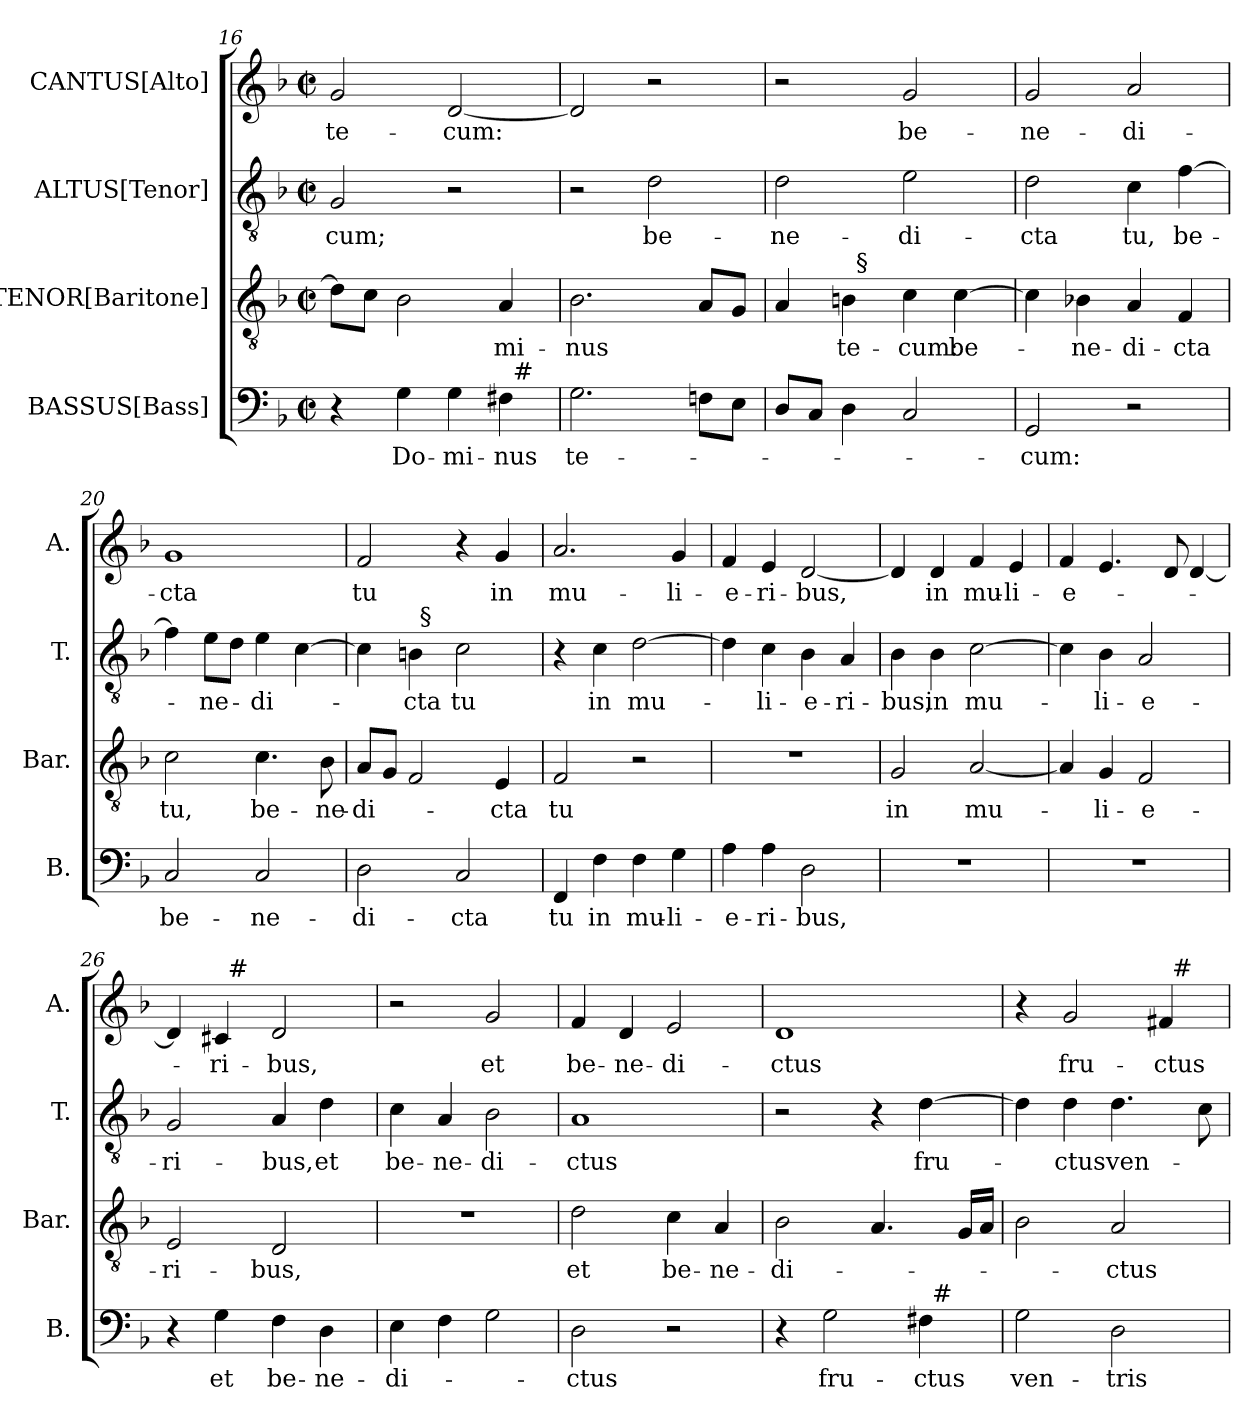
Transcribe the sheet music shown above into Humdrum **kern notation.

**kern	**text	**kern	**text	**kern	**text	**kern	**text
*part4	*part4	*part3	*part3	*part2	*part2	*part1	*part1
*staff4	*staff4	*staff3	*staff3	*staff2	*staff2	*staff1	*staff1
*I"BASSUS[Bass]	*	*I"TENOR[Baritone]	*	*I"ALTUS[Tenor]	*	*I"CANTUS[Alto]	*
*I'B.	*	*I'Bar.	*	*I'T.	*	*I'A.	*
*clefF4	*	*clefGv2	*	*clefGv2	*	*clefG2	*
*	*	*ITrd7c12	*	*ITrd7c12	*	*	*
*k[b-]	*	*k[b-]	*	*k[b-]	*	*k[b-]	*
*F:	*	*F:	*	*F:	*	*F:	*
*M2/2	*	*M2/2	*	*M2/2	*	*M2/2	*
*met(c|)	*	*met(c|)	*	*met(c|)	*	*met(c|)	*
=16	=16	=16	=16	=16	=16	=16	=16
!	!	!	!	!	!LO:LY:b	!	!LO:LY:b
*^	*	*	*	*	*	*	*
4r	2ryy	.	8D\L]	.	2GG/	-cum;	2g/	te-
.	.	.	8C\J	.	.	.	.	.
!	!	!LO:LY:b	!	!	!	!	!	!
4G\	.	Do-	2BB-\	.	.	.	.	.
!	!	!LO:LY:b	!	!	!	!	!	!LO:LY:b
4G\	4ryy	-mi-	.	.	2r	.	[<2d/	-cum:
!	!	!LO:LY:b	!	!LO:LY:b	!	!	!	!
4F#\	32ryy	-nus	4AA/	-mi-	.	.	.	.
!	!LO:TX:a:t=#	!	!	!	!	!	!	!
.	8..ryy	.	.	.	.	.	.	.
=17	=17	=17	=17	=17	=17	=17	=17	=17
!	!	!LO:LY:b	!	!LO:LY:b	!	!	!	!
*v	*v	*	*	*	*	*	*	*
2.G\	te-	2.BB-\	-nus	2r	.	2d/]	.
!	!	!	!	!	!LO:LY:b	!	!
.	.	.	.	2D\	be-	2r	.
8Fn\L	.	8AA/L	.	.	.	.	.
8E\J	.	8GG/J	.	.	.	.	.
=18	=18	=18	=18	=18	=18	=18	=18
!	!	!	!	!	!LO:LY:b	!	!
*	*	*^	*	*	*	*	*
8D/L	.	4AA/	4ryy	.	2D\	-ne-	2r	.
8C/J	.	.	.	.	.	.	.	.
!	!	!	!	!LO:LY:b	!	!	!	!
4D\	.	4BB\	32ryy	te-	.	.	.	.
!	!	!	!LO:TX:a:t=§	!	!	!	!	!
.	.	.	2ryy	.	.	.	.	.
!	!	!	!	!LO:LY:b	!	!LO:LY:b	!	!LO:LY:b
2C/	.	4C\	.	-cum:	2E\	-di-	2g/	be-
!	!	!	!	!LO:LY:b	!	!	!	!
.	.	[>4C\	.	be-	.	.	.	.
.	.	.	8..ryy	.	.	.	.	.
=19	=19	=19	=19	=19	=19	=19	=19	=19
!	!LO:LY:b	!	!	!	!	!LO:LY:b	!	!LO:LY:b
*	*	*v	*v	*	*	*	*	*
2GG/	-cum:	4C\]	.	2D\	-cta	2g/	-ne-
!	!	!	!LO:LY:b	!	!	!	!
.	.	4BB-X\	-ne-	.	.	.	.
!	!	!	!LO:LY:b	!	!LO:LY:b	!	!LO:LY:b
2r	.	4AA/	-di-	4C\	tu,	2a/	-di-
!	!	!	!LO:LY:b	!	!LO:LY:b	!	!
.	.	4FF/	-cta	[>4F\	be-	.	.
!!LO:PB:g=z
=20	=20	=20	=20	=20	=20	=20	=20
!	!LO:LY:b	!	!LO:LY:b	!	!	!	!LO:LY:b
2C/	be-	2C\	tu,	4F\]	.	1g	-cta
!	!	!	!	!	!LO:LY:b	!	!
.	.	.	.	8E\L	-ne-	.	.
.	.	.	.	8D\J	.	.	.
!	!LO:LY:b	!	!LO:LY:b	!	!LO:LY:b	!	!
2C/	-ne-	4.C\	be-	4E\	-di-	.	.
.	.	.	.	[>4C\	.	.	.
!	!	!	!LO:LY:b	!	!	!	!
.	.	8BB-\	-ne-	.	.	.	.
=21	=21	=21	=21	=21	=21	=21	=21
!	!LO:LY:b	!	!LO:LY:b	!	!	!	!LO:LY:b
*	*	*	*	*^	*	*	*
2D\	-di-	8AA/L	-di-	4C\]	4ryy	.	2f/	tu
.	.	8GG/J	.	.	.	.	.	.
!	!	!	!	!	!	!LO:LY:b	!	!
.	.	2FF/	.	4BB\	32ryy	-cta	.	.
!	!	!	!	!	!LO:TX:a:t=§	!	!	!
.	.	.	.	.	2ryy	.	.	.
!	!LO:LY:b	!	!	!	!	!LO:LY:b	!	!
2C/	-cta	.	.	2C\	.	tu	4r	.
!	!	!	!LO:LY:b	!	!	!	!	!LO:LY:b
.	.	4EE/	-cta	.	.	.	4g/	in
.	.	.	.	.	8..ryy	.	.	.
=22	=22	=22	=22	=22	=22	=22	=22	=22
!	!LO:LY:b	!	!LO:LY:b	!	!	!	!	!LO:LY:b
*	*	*	*	*v	*v	*	*	*
4FF/	tu	2FF/	tu	4r	.	2.a/	mu-
!	!LO:LY:b	!	!	!	!LO:LY:b	!	!
4F\	in	.	.	4C\	in	.	.
!	!LO:LY:b	!	!	!	!LO:LY:b	!	!
4F\	mu-	2r	.	[>2D\	mu-	.	.
!	!LO:LY:b	!	!	!	!	!	!LO:LY:b
4G\	-li-	.	.	.	.	4g/	-li-
=23	=23	=23	=23	=23	=23	=23	=23
!	!LO:LY:b	!	!	!	!	!	!LO:LY:b
4A\	-e-	1r	.	4D\]	.	4f/	-e-
!	!LO:LY:b	!	!	!	!LO:LY:b	!	!LO:LY:b
4A\	-ri-	.	.	4C\	-li-	4e/	-ri-
!	!LO:LY:b	!	!	!	!LO:LY:b	!	!LO:LY:b
2D\	-bus,	.	.	4BB-\	-e-	[<2d/	-bus,
!	!	!	!	!	!LO:LY:b	!	!
.	.	.	.	4AA/	-ri-	.	.
=24	=24	=24	=24	=24	=24	=24	=24
!	!	!	!LO:LY:b	!	!LO:LY:b	!	!
1r	.	2GG/	in	4BB-\	-bus,	4d/]	.
!	!	!	!	!	!LO:LY:b	!	!LO:LY:b
.	.	.	.	4BB-\	in	4d/	in
!	!	!	!LO:LY:b	!	!LO:LY:b	!	!LO:LY:b
.	.	[<2AA/	mu-	[>2C\	mu-	4f/	mu-
!	!	!	!	!	!	!	!LO:LY:b
.	.	.	.	.	.	4e/	-li-
=25	=25	=25	=25	=25	=25	=25	=25
!	!	!	!	!	!	!	!LO:LY:b
1r	.	4AA/]	.	4C\]	.	4f/	-e-
!	!	!	!LO:LY:b	!	!LO:LY:b	!	!
.	.	4GG/	-li-	4BB-\	-li-	4.e/	.
!	!	!	!LO:LY:b	!	!LO:LY:b	!	!
.	.	2FF/	-e-	2AA/	-e-	.	.
.	.	.	.	.	.	8d/	.
.	.	.	.	.	.	[<4d/	.
=26	=26	=26	=26	=26	=26	=26	=26
!	!	!	!LO:LY:b	!	!LO:LY:b	!	!
*	*	*	*	*	*	*^	*
4r	.	2EE/	-ri-	2GG/	-ri-	4d/]	4ryy	.
!	!LO:LY:b	!	!	!	!	!	!	!LO:LY:b
4G\	et	.	.	.	.	4c#/	32ryy	-ri-
!	!	!	!	!	!	!	!LO:TX:a:t=#	!
.	.	.	.	.	.	.	2ryy	.
!	!LO:LY:b	!	!LO:LY:b	!	!LO:LY:b	!	!	!LO:LY:b
4F\	be-	2DD/	-bus,	4AA/	-bus,	2d/	.	-bus,
!	!LO:LY:b	!	!	!	!LO:LY:b	!	!	!
4D\	-ne-	.	.	4D\	et	.	.	.
.	.	.	.	.	.	.	8..ryy	.
!!LO:LB:g=z
=27	=27	=27	=27	=27	=27	=27	=27	=27
!	!LO:LY:b	!	!	!	!LO:LY:b	!	!	!
*	*	*	*	*	*	*v	*v	*
4E\	-di-	1r	.	4C\	be-	2r	.
!	!	!	!	!	!LO:LY:b	!	!
4F\	.	.	.	4AA/	-ne-	.	.
!	!	!	!	!	!LO:LY:b	!	!LO:LY:b
2G\	.	.	.	2BB-\	-di-	2g/	et
=28	=28	=28	=28	=28	=28	=28	=28
!	!LO:LY:b	!	!LO:LY:b	!	!LO:LY:b	!	!LO:LY:b
2D\	-ctus	2D\	et	1AA	-ctus	4f/	be-
!	!	!	!	!	!	!	!LO:LY:b
.	.	.	.	.	.	4d/	-ne-
!	!	!	!LO:LY:b	!	!	!	!LO:LY:b
2r	.	4C\	be-	.	.	2e/	-di-
!	!	!	!LO:LY:b	!	!	!	!
.	.	4AA/	-ne-	.	.	.	.
=29	=29	=29	=29	=29	=29	=29	=29
!	!	!	!LO:LY:b	!	!	!	!LO:LY:b
*^	*	*	*	*	*	*	*
4r	2ryy	.	2BB-\	-di-	2r	.	1d	-ctus
!	!	!LO:LY:b	!	!	!	!	!	!
2G\	.	fru-	.	.	.	.	.	.
.	4ryy	.	4.AA/	.	4r	.	.	.
!	!	!LO:LY:b	!	!	!	!LO:LY:b	!	!
4F#\	32ryy	-ctus	.	.	[>4D\	fru-	.	.
!	!LO:TX:a:t=#	!	!	!	!	!	!	!
.	8..ryy	.	.	.	.	.	.	.
.	.	.	16GG/LL	.	.	.	.	.
.	.	.	16AA/JJ	.	.	.	.	.
=30	=30	=30	=30	=30	=30	=30	=30	=30
!	!	!LO:LY:b	!	!	!	!	!	!
*v	*v	*	*	*	*	*	*^	*
2G\	ven-	2BB-\	.	4D\]	.	4r	2ryy	.
!	!	!	!	!	!LO:LY:b	!	!	!LO:LY:b
.	.	.	.	4D\	-ctus	2g/	.	fru-
!	!LO:LY:b	!	!LO:LY:b	!	!LO:LY:b	!	!	!
2D\	-tris	2AA/	-ctus	4.D\	ven-	.	4ryy	.
!	!	!	!	!	!	!	!	!LO:LY:b
.	.	.	.	.	.	4f#/	32ryy	-ctus
!	!	!	!	!	!	!	!LO:TX:a:t=#	!
.	.	.	.	.	.	.	8..ryy	.
.	.	.	.	8C\	.	.	.	.
*	*	*	*	*	*	*v	*v	*
=	=	=	=	=	=	=	=
*-	*-	*-	*-	*-	*-	*-	*-
